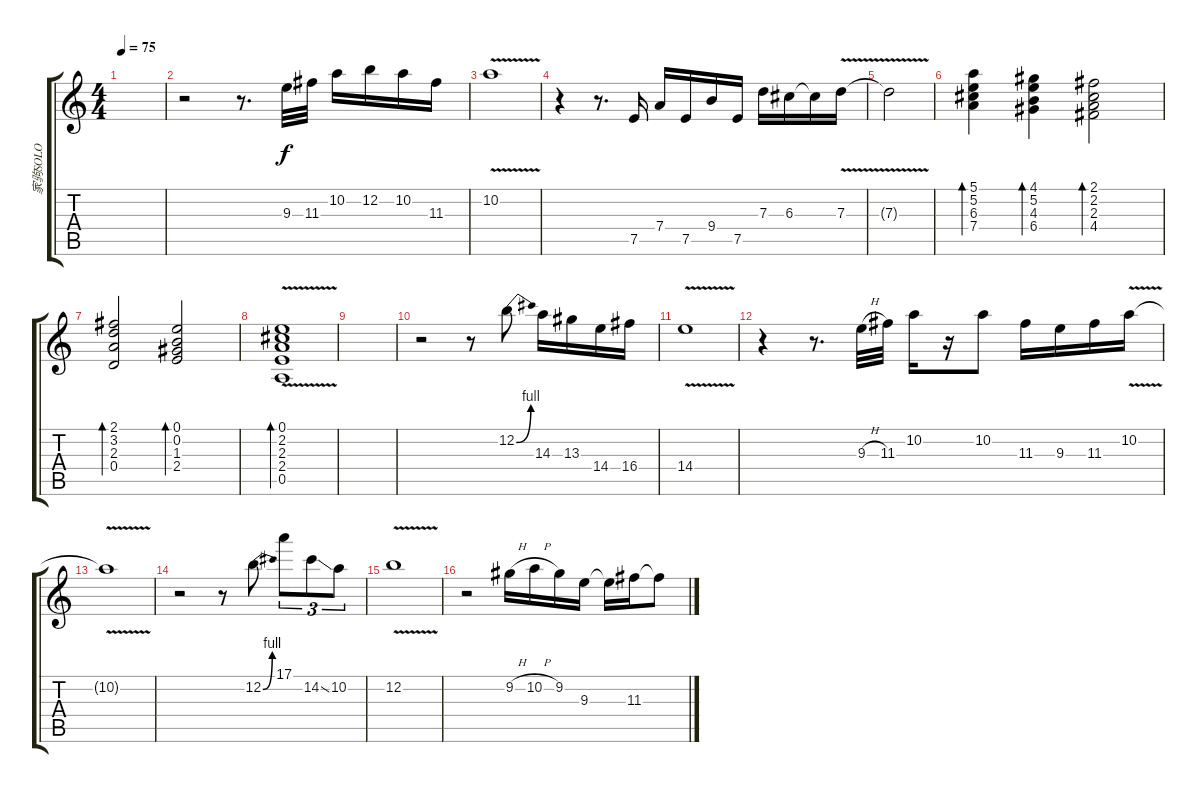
\track ("家驹SOLO" "家驹SOLO") {instrument acousticguitarnylon}
\staff {score tabs}
\tuning (E4 B3 G3 D3 A2 E2) {hide}
\ts (4 4)
\tempo 75
\clef g2
\ks c
|
r.2 r.8{d} 9.3.32 11.3.32 10.2.16 12.2.16 10.2.16 11.3.16 |
10.2{v}.1 |
r.4 r.8{d} 7.5.16 7.4.16 7.5.16 9.4.16 7.5.16 7.3.16 6.3.16 6.3{t}.16 7.3{v}.16 |
7.3{t}.2 |
(5.1 5.2 6.3 7.4).4{bd 120 volume 9} (4.1 5.2 4.3 6.4).4{bd 120} (2.1 2.2 2.3 4.4).2{bd 120} |
(2.1 3.2 2.3 0.4).2{bd 120} (0.1 0.2 1.3 2.4).2{bd 120} |
(0.1{v} 2.2{v} 2.3{v} 2.4{v} 0.5{v}).1{bd 120} |
|
r.2 r.8 12.2{be (bend 0 0 60 4)}.8{volume 13} 14.3.16 13.3.16 14.4.16 16.4.16 |
14.4{v}.1 |
r.4 r.8{d} 9.3{h}.32 11.3.32 10.2.16 r.16 10.2.8 11.3.16 9.3.16 11.3.16 10.2{v}.16 |
10.2{t}.1 |
r.2 r.8 12.2{be (bend 0 0 60 4)}.8 17.1.8{tu (3 2)} 14.2{ss}.8{tu (3 2)} 10.2.8{tu (3 2)} |
12.2{v}.1 |
r.2 9.2{h}.16 10.2{h}.16 9.2.16 9.3.16 9.3{t}.16 11.3.16 11.3{t}.8
